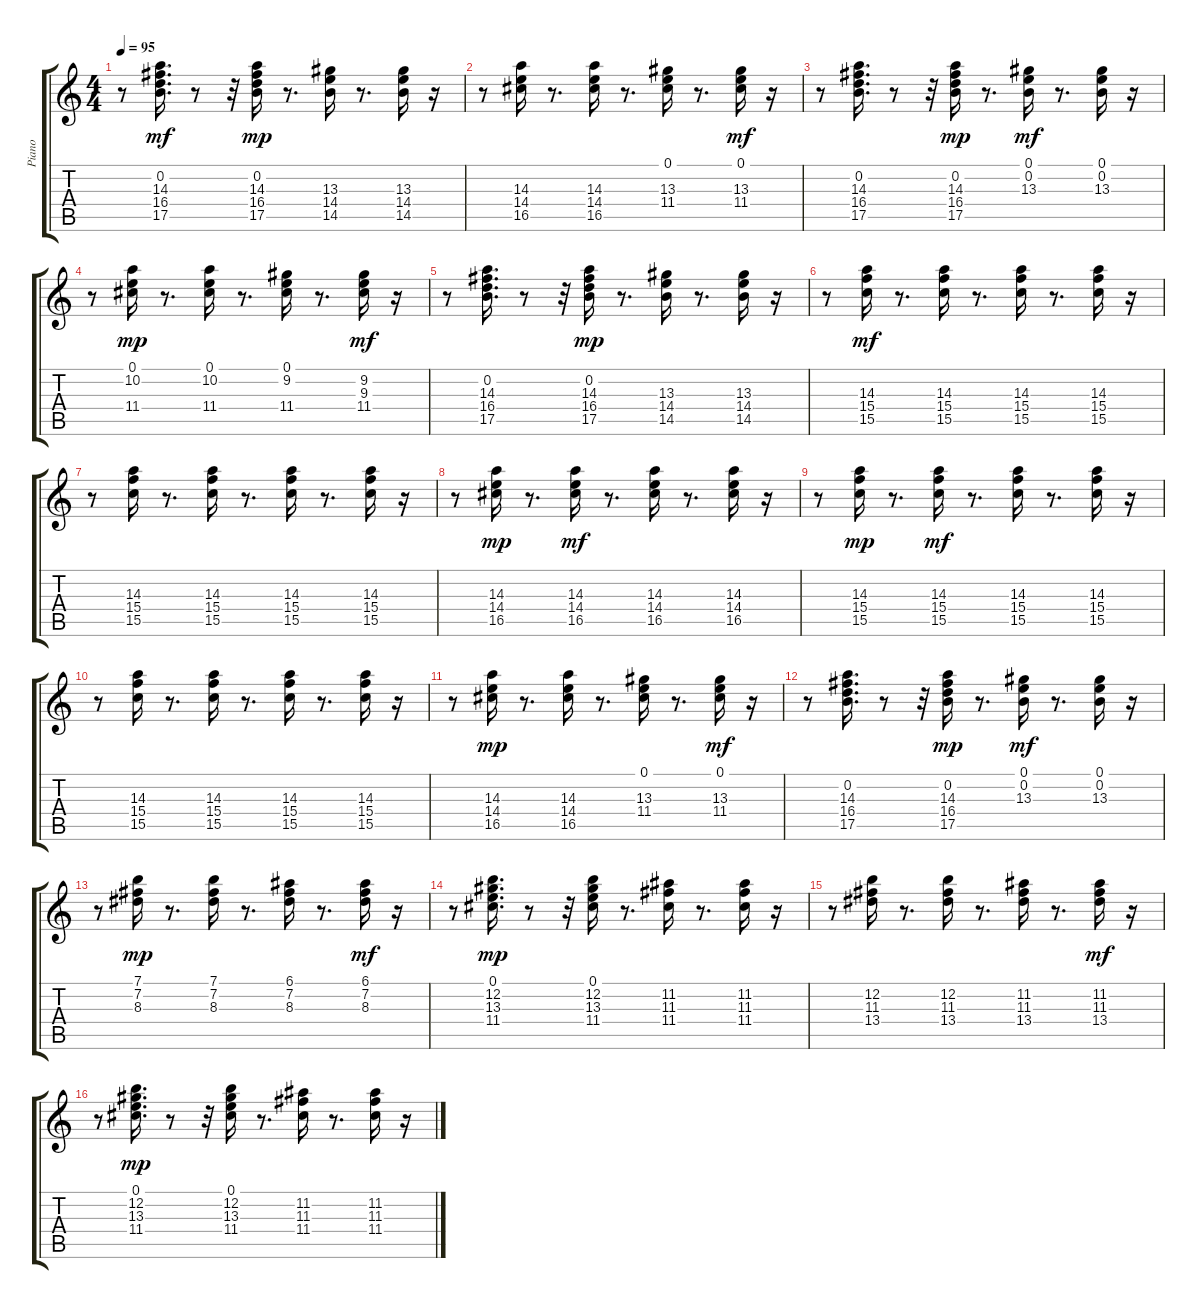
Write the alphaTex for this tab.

\track ("Piano" "Piano") {instrument electricguitarclean}
\staff {score tabs}
\tuning (E4 B3 G3 D3 A2 E2) {hide}
\ts (4 4)
\tempo 95
\clef g2
\ks c
r.8{dy mf} (0.2 14.3 16.4 17.5).16{d} r.8 r.32 (0.2 14.3 16.4 17.5).16{dy mp} r.8{d} (13.3 14.4 14.5).16 r.8{d} (13.3 14.4 14.5).16 r.16 |
r.8 (14.3 14.4 16.5).16 r.8{d} (14.3 14.4 16.5).16 r.8{d} (0.1 13.3 11.4).16 r.8{d} (0.1 13.3 11.4).16{dy mf} r.16 |
r.8 (0.2 14.3 16.4 17.5).16{d} r.8 r.32 (0.2 14.3 16.4 17.5).16{dy mp} r.8{d} (0.1 0.2 13.3).16{dy mf} r.8{d} (0.1 0.2 13.3).16 r.16 |
r.8 (0.1 10.2 11.4).16{dy mp} r.8{d} (0.1 10.2 11.4).16 r.8{d} (0.1 9.2 11.4).16 r.8{d} (9.2 9.3 11.4).16{dy mf} r.16 |
r.8 (0.2 14.3 16.4 17.5).16{d} r.8 r.32 (0.2 14.3 16.4 17.5).16{dy mp} r.8{d} (13.3 14.4 14.5).16 r.8{d} (13.3 14.4 14.5).16 r.16 |
r.8 (14.3 15.4 15.5).16{dy mf} r.8{d} (14.3 15.4 15.5).16 r.8{d} (14.3 15.4 15.5).16 r.8{d} (14.3 15.4 15.5).16 r.16 |
r.8 (14.3 15.4 15.5).16 r.8{d} (14.3 15.4 15.5).16 r.8{d} (14.3 15.4 15.5).16 r.8{d} (14.3 15.4 15.5).16 r.16 |
r.8 (14.3 14.4 16.5).16{dy mp} r.8{d} (14.3 14.4 16.5).16{dy mf} r.8{d} (14.3 14.4 16.5).16 r.8{d} (14.3 14.4 16.5).16 r.16 |
r.8 (14.3 15.4 15.5).16{dy mp} r.8{d} (14.3 15.4 15.5).16{dy mf} r.8{d} (14.3 15.4 15.5).16 r.8{d} (14.3 15.4 15.5).16 r.16 |
r.8 (14.3 15.4 15.5).16 r.8{d} (14.3 15.4 15.5).16 r.8{d} (14.3 15.4 15.5).16 r.8{d} (14.3 15.4 15.5).16 r.16 |
r.8 (14.3 14.4 16.5).16{dy mp} r.8{d} (14.3 14.4 16.5).16 r.8{d} (0.1 13.3 11.4).16 r.8{d} (0.1 13.3 11.4).16{dy mf} r.16 |
r.8 (0.2 14.3 16.4 17.5).16{d} r.8 r.32 (0.2 14.3 16.4 17.5).16{dy mp} r.8{d} (0.1 0.2 13.3).16{dy mf} r.8{d} (0.1 0.2 13.3).16 r.16 |
r.8 (7.1 7.2 8.3).16{dy mp} r.8{d} (7.1 7.2 8.3).16 r.8{d} (6.1 7.2 8.3).16 r.8{d} (6.1 7.2 8.3).16{dy mf} r.16 |
r.8 (0.1 12.2 13.3 11.4).16{d dy mp} r.8 r.32 (0.1 12.2 13.3 11.4).16 r.8{d} (11.2 11.3 11.4).16 r.8{d} (11.2 11.3 11.4).16 r.16 |
r.8 (12.2 11.3 13.4).16 r.8{d} (12.2 11.3 13.4).16 r.8{d} (11.2 11.3 13.4).16 r.8{d} (11.2 11.3 13.4).16{dy mf} r.16 |
r.8 (0.1 12.2 13.3 11.4).16{d dy mp} r.8 r.32 (0.1 12.2 13.3 11.4).16 r.8{d} (11.2 11.3 11.4).16 r.8{d} (11.2 11.3 11.4).16 r.16
